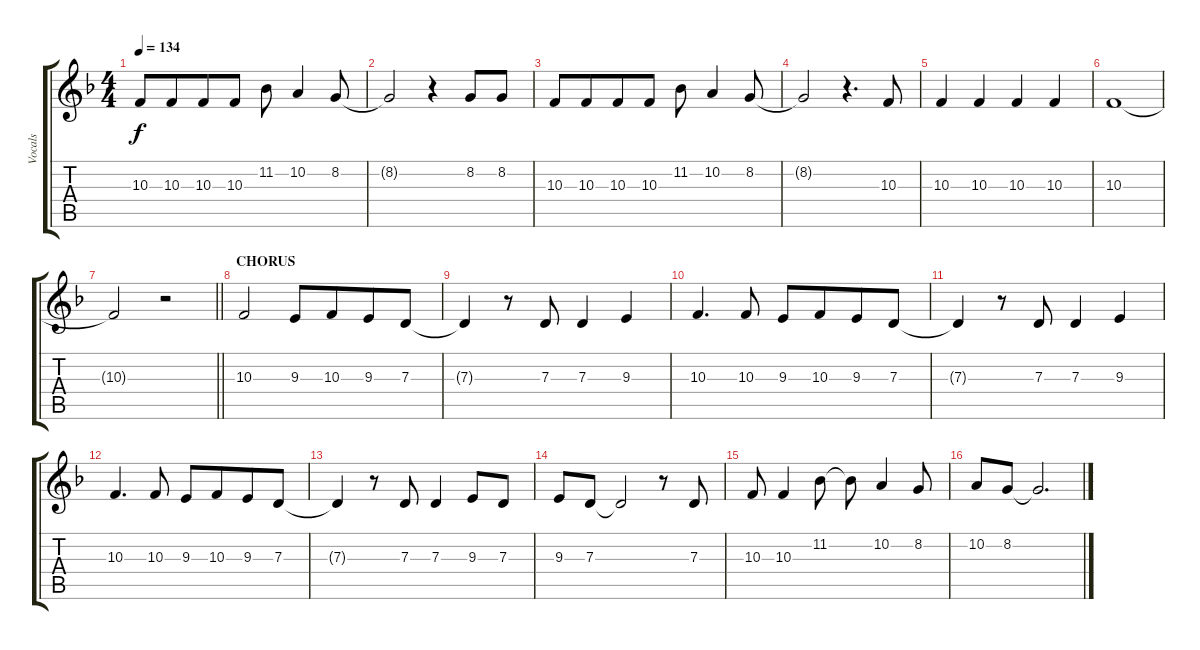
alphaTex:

\track ("Vocals" "Vocals") {instrument harmonica}
\staff {score tabs}
\tuning (E4 B3 G3 D3 A2 E2) {hide}
\ts (4 4)
\tempo 134
\clef g2
\ks f
10.3.8{dy f} 10.3.8{beam merge} 10.3.8 10.3.8 11.2.8 10.2.4 8.2.8 |
8.2{t}.2 r.4 8.2.8 8.2.8 |
10.3.8 10.3.8{beam merge} 10.3.8 10.3.8 11.2.8 10.2.4 8.2.8 |
8.2{t}.2 r.4{d} 10.3.8 |
10.3.4 10.3.4 10.3.4 10.3.4 |
10.3.1 |
\barLineRight lightlight
10.3{t}.2 r.2 |
\section ("" "CHORUS")
10.3.2 9.3.8 10.3.8{beam merge} 9.3.8 7.3.8 |
7.3{t}.4 r.8 7.3.8 7.3.4 9.3.4 |
10.3.4{d} 10.3.8 9.3.8 10.3.8{beam merge} 9.3.8 7.3.8 |
7.3{t}.4 r.8 7.3.8 7.3.4 9.3.4 |
10.3.4{d} 10.3.8 9.3.8 10.3.8{beam merge} 9.3.8 7.3.8 |
7.3{t}.4 r.8 7.3.8 7.3.4 9.3.8 7.3.8 |
9.3.8 7.3.8 7.3{t}.2 r.8 7.3.8 |
10.3.8 10.3.4 11.2.8 11.2{t}.8 10.2.4 8.2.8 |
10.2.8 8.2.8 8.2{t}.2{d}
